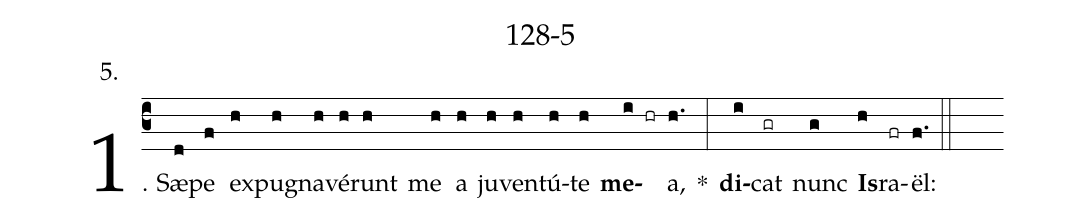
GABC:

name: 128-5;
annotation: 5.;
%%
(c3)1. Sæ(d)pe(f) ex(h)pu(h)gna(h)vé(h)runt(h) me(h) a(h) ju(h)ven(h)tú(h)te(h) <b>me</b>(i hr)a,(h.) *(:) <b>di</b>(i)cat(gr) nunc(g) <b>Is</b>(h)ra(fr)ël:(f.) (::)
